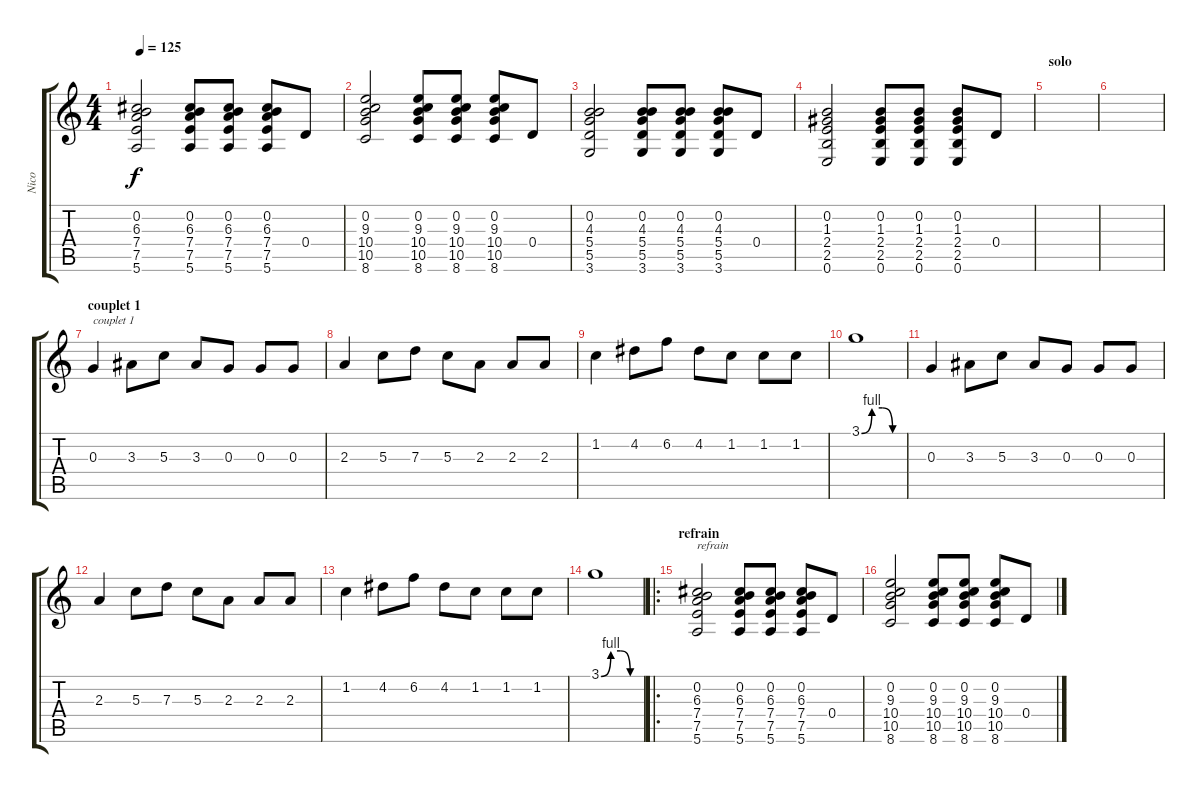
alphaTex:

\track ("Nico" "Nico") {instrument distortionguitar}
\staff {score tabs}
\tuning (E4 B3 G3 D3 A2 E2) {hide}
\ts (4 4)
\tempo 125
\clef g2
\ks c
(0.2 6.3 7.4 7.5 5.6).2{dy f} (0.2 6.3 7.4 7.5 5.6).8 (0.2 6.3 7.4 7.5 5.6).8 (0.2 6.3 7.4 7.5 5.6).8 0.4.8 |
(0.2 9.3 10.4 10.5 8.6).2 (0.2 9.3 10.4 10.5 8.6).8 (0.2 9.3 10.4 10.5 8.6).8 (0.2 9.3 10.4 10.5 8.6).8 0.4.8 |
(0.2 4.3 5.4 5.5 3.6).2 (0.2 4.3 5.4 5.5 3.6).8 (0.2 4.3 5.4 5.5 3.6).8 (0.2 4.3 5.4 5.5 3.6).8 0.4.8 |
(0.2 1.3 2.4 2.5 0.6).2 (0.2 1.3 2.4 2.5 0.6).8 (0.2 1.3 2.4 2.5 0.6).8 (0.2 1.3 2.4 2.5 0.6).8 0.4.8 |
\section ("" "solo ")
|
|
\section ("" "couplet 1")
0.3.4{txt "couplet 1"} 3.3.8 5.3.8 3.3.8 0.3.8 0.3.8 0.3.8 |
2.3.4 5.3.8 7.3.8 5.3.8 2.3.8 2.3.8 2.3.8 |
1.2.4 4.2.8 6.2.8 4.2.8 1.2.8 1.2.8 1.2.8 |
3.1{be (custom 0 0 15 4 30 4 45 0 60 0)}.1 |
0.3.4 3.3.8 5.3.8 3.3.8 0.3.8 0.3.8 0.3.8 |
2.3.4 5.3.8 7.3.8 5.3.8 2.3.8 2.3.8 2.3.8 |
1.2.4 4.2.8 6.2.8 4.2.8 1.2.8 1.2.8 1.2.8 |
3.1{be (custom 0 0 15 4 30 4 45 0 60 0)}.1 |
\ro
\section ("" "refrain")
(0.2 6.3 7.4 7.5 5.6).2{txt "refrain"} (0.2 6.3 7.4 7.5 5.6).8 (0.2 6.3 7.4 7.5 5.6).8 (0.2 6.3 7.4 7.5 5.6).8 0.4.8 |
(0.2 9.3 10.4 10.5 8.6).2 (0.2 9.3 10.4 10.5 8.6).8 (0.2 9.3 10.4 10.5 8.6).8 (0.2 9.3 10.4 10.5 8.6).8 0.4.8
